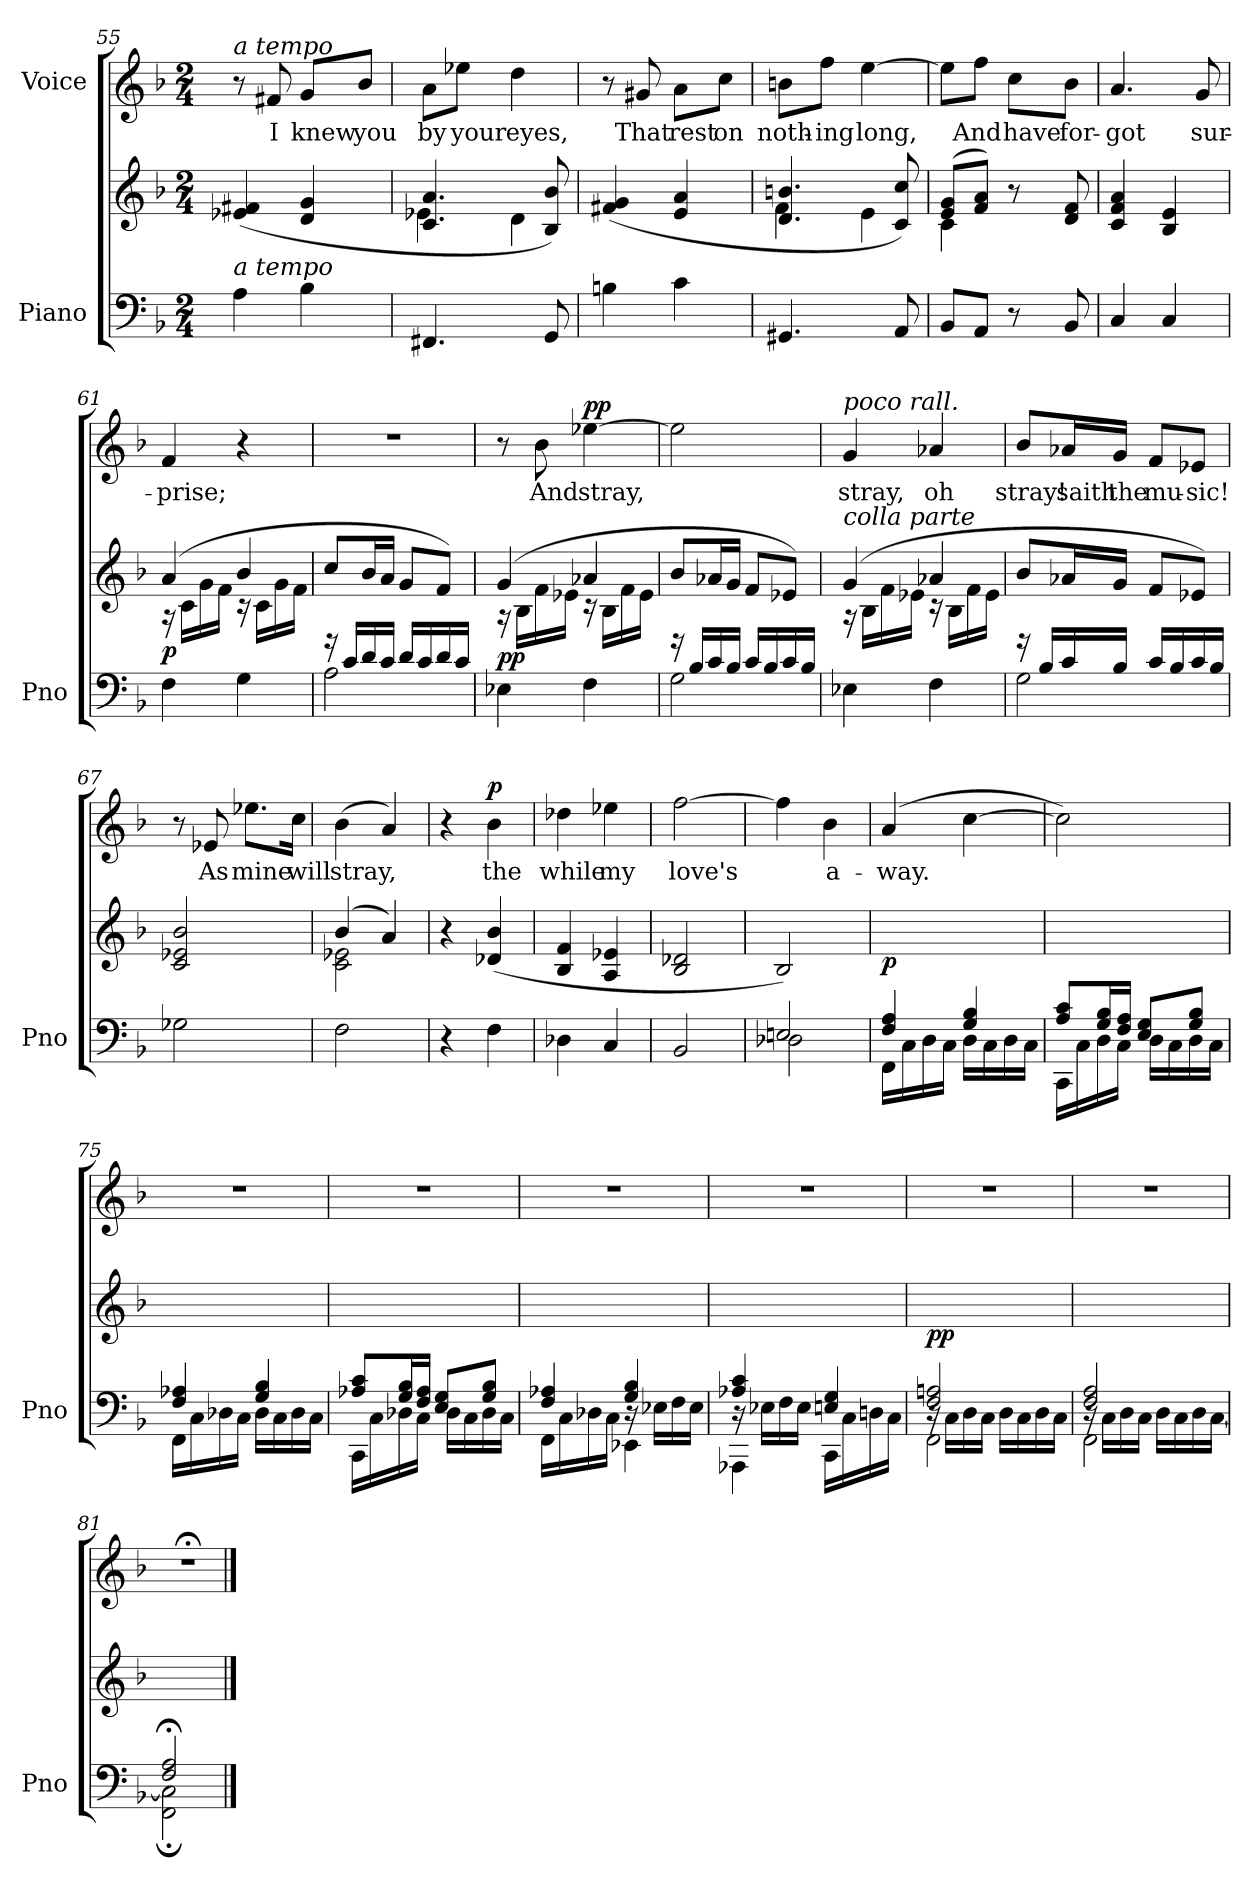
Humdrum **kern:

**kern	**kern	**dynam	**kern	**text	**dynam
*part2	*part2	*part2	*part1	*part1	*part1
*staff3	*staff2	*staff2/3	*staff1	*staff1	*staff1
*I"Piano	*	*	*I"Voice	*	*
*I'Pno	*	*	*	*	*
*clefF4	*clefG2	*	*clefG2	*	*
*k[b-]	*k[b-]	*	*k[b-]	*	*
*M2/4	*M2/4	*	*M2/4	*	*
=55	=55	=55	=55	=55	=55
!	!	!	!LO:TX:i:t=a tempo	!	!
!LO:TX:i:t=a tempo	!	!	!	!	!
4A\	(<4e-X/ 4f#X/	.	8r	.	.
.	.	.	8f#X/	I	.
4B-\	4d/ 4g/	.	8g/L	knew	.
.	.	.	8b-/J	you	.
=56	=56	=56	=56	=56	=56
*	*^	*	*	*	*
4.FF#X/	4.c/ 4.a/	4e-X\	.	8a\L	by	.
.	.	.	.	8ee-X\J	your	.
.	.	4d\	.	4dd\	eyes,	.
8GG/	8B-/ 8b-/)	.	.	.	.	.
*	*v	*v	*	*	*	*
=57	=57	=57	=57	=57	=57
4Bn\	(4f#X/ 4g/	.	8r	.	.
.	.	.	8g#X/	That	.
4c\	4e/ 4a/	.	8a\L	rest	.
.	.	.	8cc\J	on	.
=58	=58	=58	=58	=58	=58
*	*^	*	*	*	*
4.GG#X/	4.d/ 4.bn/	4f\	.	8bn\L	noth-	.
.	.	.	.	8ff\J	-ing	.
.	.	4e\	.	[4ee\	long,	.
8AA/	8c/ 8cc/)	.	.	.	.	.
=59	=59	=59	=59	=59	=59	=59
8BB-/L	(>8e/ 8g/L	4c\	.	8ee\L]	.	.
8AA/J	8f/ 8a/J)	.	.	8ff\J	And	.
8r	8r	4ryy	.	8cc\L	have	.
8BB-/	8d/ 8f/	.	.	8b-\J	for-	.
*	*v	*v	*	*	*	*
=60	=60	=60	=60	=60	=60
4C/	4c/ 4f/ 4a/	.	4.a/	-got	.
4C/	4B-/ 4e/	.	.	.	.
.	.	.	8g/	sur-	.
=61	=61	=61	=61	=61	=61
*	*^	*	*	*	*
!	!	!	!LO:DY:b	!	!	!
4F\	(4a/	16r	p	4f/	-prise;	.
.	.	16c\LL	.	.	.	.
.	.	16g\	.	.	.	.
.	.	16f\JJ	.	.	.	.
4G\	4b-/	16r	.	4r	.	.
.	.	16c\LL	.	.	.	.
.	.	16g\	.	.	.	.
.	.	16f\JJ	.	.	.	.
*	*v	*v	*	*	*	*
=62	=62	=62	=62	=62	=62
*^	*	*	*	*	*
16r	2A\	8cc/L	.	2r	.	.
16c/LL	.	.	.	.	.	.
16d/	.	16b-/L	.	.	.	.
16c/JJ	.	16a/JJ	.	.	.	.
16d/LL	.	8g/L	.	.	.	.
16c/	.	.	.	.	.	.
16d/	.	8f/J)	.	.	.	.
16c/JJ	.	.	.	.	.	.
*v	*v	*	*	*	*	*
=63	=63	=63	=63	=63	=63
*	*^	*	*	*	*
!	!	!	!LO:DY:b	!	!	!
4E-X\	(4g/	16r	pp	8r	.	.
.	.	16B-\LL	.	.	.	.
.	.	16f\	.	8b-\	And	.
.	.	16e-X\JJ	.	.	.	.
!	!	!	!	!	!	!LO:DY:a
4F\	4a-X/	16r	.	[4ee-X\	stray,	pp
.	.	16B-\LL	.	.	.	.
.	.	16f\	.	.	.	.
.	.	16e-\JJ	.	.	.	.
*	*v	*v	*	*	*	*
=64	=64	=64	=64	=64	=64
*^	*	*	*	*	*
16r	2G\	8b-/L	.	2ee-\]	.	.
16B-/LL	.	.	.	.	.	.
16c/	.	16a-X/L	.	.	.	.
16B-/JJ	.	16g/JJ	.	.	.	.
16c/LL	.	8f/L	.	.	.	.
16B-/	.	.	.	.	.	.
16c/	.	8e-X/J)	.	.	.	.
16B-/JJ	.	.	.	.	.	.
*v	*v	*	*	*	*	*
=65	=65	=65	=65	=65	=65
*	*^	*	*	*	*
!	!	!	!	!LO:TX:i:t=poco rall.	!	!
!	!LO:TX:i:t=colla parte	!	!	!	!	!
4E-X\	(4g/	16r	.	4g/	stray,	.
.	.	16B-\LL	.	.	.	.
.	.	16f\	.	.	.	.
.	.	16e-X\JJ	.	.	.	.
4F\	4a-X/	16r	.	4a-X/	oh	.
.	.	16B-\LL	.	.	.	.
.	.	16f\	.	.	.	.
.	.	16e-\JJ	.	.	.	.
*	*v	*v	*	*	*	*
=66	=66	=66	=66	=66	=66
*^	*	*	*	*	*
16r	2G\	8b-/L	.	8b-/L	stray!	.
16B-/LL	.	.	.	.	.	.
16c/	.	16a-X/L	.	16a-X/L	saith	.
16B-/JJ	.	16g/JJ	.	16g/JJ	the	.
16c/LL	.	8f/L	.	8f/L	mu-	.
16B-/	.	.	.	.	.	.
16c/	.	8e-X/J)	.	8e-X/J	-sic!	.
16B-/JJ	.	.	.	.	.	.
*v	*v	*	*	*	*	*
=67	=67	=67	=67	=67	=67
2G-X\	2c/ 2e-X/ 2b-/	.	8r	.	.
.	.	.	8e-X/	As	.
.	.	.	8.ee-X\L	mine	.
.	.	.	16cc\Jk	will	.
=68	=68	=68	=68	=68	=68
*	*^	*	*	*	*
2F\	(4b-/	2c\ 2e-X\	.	(4b-\	stray,	.
.	4a/)	.	.	4a/)	.	.
*	*v	*v	*	*	*	*
=69	=69	=69	=69	=69	=69
4r	4r	.	4r	.	.
!	!	!	!	!	!LO:DY:a
4F\	(4d-X/ 4b-/	.	4b-\	the	p
=70	=70	=70	=70	=70	=70
4D-X\	4B-/ 4f/	.	4dd-X\	while	.
4C/	4A/ 4e-X/	.	4ee-X\	my	.
=71	=71	=71	=71	=71	=71
2BB-/	2B-/ 2d-X/	.	[2ff\	love's	.
=72	=72	=72	=72	=72	=72
*^	*	*	*	*	*
2En/	2D-X\	2B-/)	.	4ff\]	.	.
.	.	.	.	4b-\	a-	.
=73	=73	=73	=73	=73	=73	=73
!	!	!	!LO:DY:b	!	!	!
4F/ 4A/	16FF\LL	2ryy	p	(4a/	-way.	.
.	16C\	.	.	.	.	.
.	16D\	.	.	.	.	.
.	16C\JJ	.	.	.	.	.
4G/ 4B-/	16D\LL	.	.	[4cc\	.	.
.	16C\	.	.	.	.	.
.	16D\	.	.	.	.	.
.	16C\JJ	.	.	.	.	.
=74	=74	=74	=74	=74	=74	=74
8A/ 8c/L	16CC\LL	2ryy	.	2cc\])	.	.
.	16C\	.	.	.	.	.
16G/ 16B-/L	16D\	.	.	.	.	.
16F/ 16A/JJ	16C\JJ	.	.	.	.	.
8E/ 8G/L	16D\LL	.	.	.	.	.
.	16C\	.	.	.	.	.
8G/ 8B-/J	16D\	.	.	.	.	.
.	16C\JJ	.	.	.	.	.
=75	=75	=75	=75	=75	=75	=75
4F/ 4A-X/	16FF\LL	2ryy	.	2r	.	.
.	16C\	.	.	.	.	.
.	16D-X\	.	.	.	.	.
.	16C\JJ	.	.	.	.	.
4G/ 4B-/	16D-\LL	.	.	.	.	.
.	16C\	.	.	.	.	.
.	16D-\	.	.	.	.	.
.	16C\JJ	.	.	.	.	.
=76	=76	=76	=76	=76	=76	=76
8A-X/ 8c/L	16CC\LL	2ryy	.	2r	.	.
.	16C\	.	.	.	.	.
16G/ 16B-/L	16D-X\	.	.	.	.	.
16F/ 16A-/JJ	16C\JJ	.	.	.	.	.
8E/ 8G/L	16D-\LL	.	.	.	.	.
.	16C\	.	.	.	.	.
8G/ 8B-/J	16D-\	.	.	.	.	.
.	16C\JJ	.	.	.	.	.
=77	=77	=77	=77	=77	=77	=77
*	*^	*	*	*	*	*
4F/ 4A-X/	16FF\LL	4ryy	2ryy	.	2r	.	.
.	16C\	.	.	.	.	.	.
.	16D-X\	.	.	.	.	.	.
.	16C\JJ	.	.	.	.	.	.
4G/ 4B-/	16r	4EE-X\	.	.	.	.	.
.	16E-X\LL	.	.	.	.	.	.
.	16F\	.	.	.	.	.	.
.	16E-\JJ	.	.	.	.	.	.
=78	=78	=78	=78	=78	=78	=78	=78
4A-X/ 4c/	16r	4AAA-X\	2ryy	.	2r	.	.
.	16E-X\LL	.	.	.	.	.	.
.	16F\	.	.	.	.	.	.
.	16E-\JJ	.	.	.	.	.	.
4En/ 4G/	16CC\LL	4ryy	.	.	.	.	.
.	16C\	.	.	.	.	.	.
.	16Dn\	.	.	.	.	.	.
.	16C\JJ	.	.	.	.	.	.
=79	=79	=79	=79	=79	=79	=79	=79
!	!	!	!	!LO:DY:b	!	!	!
2F/ 2An/	16r	2FF\	2ryy	pp	2r	.	.
.	16C\LL	.	.	.	.	.	.
.	16D\	.	.	.	.	.	.
.	16C\JJ	.	.	.	.	.	.
.	16D\LL	.	.	.	.	.	.
.	16C\	.	.	.	.	.	.
.	16D\	.	.	.	.	.	.
.	16C\JJ	.	.	.	.	.	.
=80	=80	=80	=80	=80	=80	=80	=80
2F/ 2A/	16r	2FF\	2ryy	.	2r	.	.
.	16C\LL	.	.	.	.	.	.
.	16D\	.	.	.	.	.	.
.	16C\JJ	.	.	.	.	.	.
.	16D\LL	.	.	.	.	.	.
.	16C\	.	.	.	.	.	.
.	16D\	.	.	.	.	.	.
.	[16C\JJ	.	.	.	.	.	.
*	*v	*v	*	*	*	*	*
=81	=81	=81	=81	=81	=81	=81
2F/;< 2A/;<	2FF\; 2C\];	2ryy	.	2r;<	.	.
*v	*v	*	*	*	*	*
==	==	==	==	==	==
*-	*-	*-	*-	*-	*-
